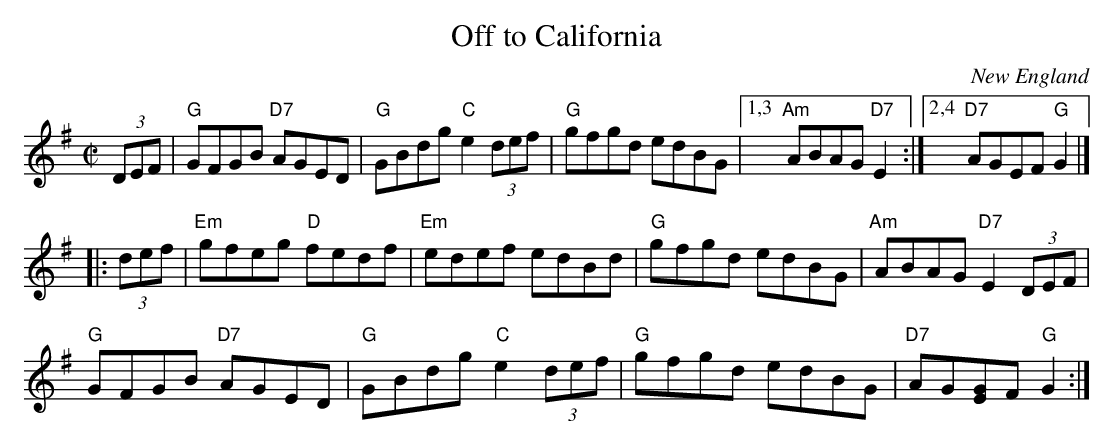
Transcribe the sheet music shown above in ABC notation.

X:1
T: Off to California
O: New England
M: C|
K: G
(3DEF |\
"G"GFGB "D7"AGED | "G"GBdg "C"e2 (3def |\
"G"gfgd edBG |1,3 "Am"ABAG "D7"E2 :|2,4 "D7"AGEF "G"G2 |]
|: (3def |\
"Em"gfeg "D"fedf | "Em"edef edBd |\
"G"gfgd edBG | "Am"ABAG "D7"E2 (3DEF |
y4 \
"G"GFGB "D7"AGED | "G"GBdg "C"e2 (3def |\
"G"gfgd edBG | "D7"AG[GE]F "G"G2 :|
